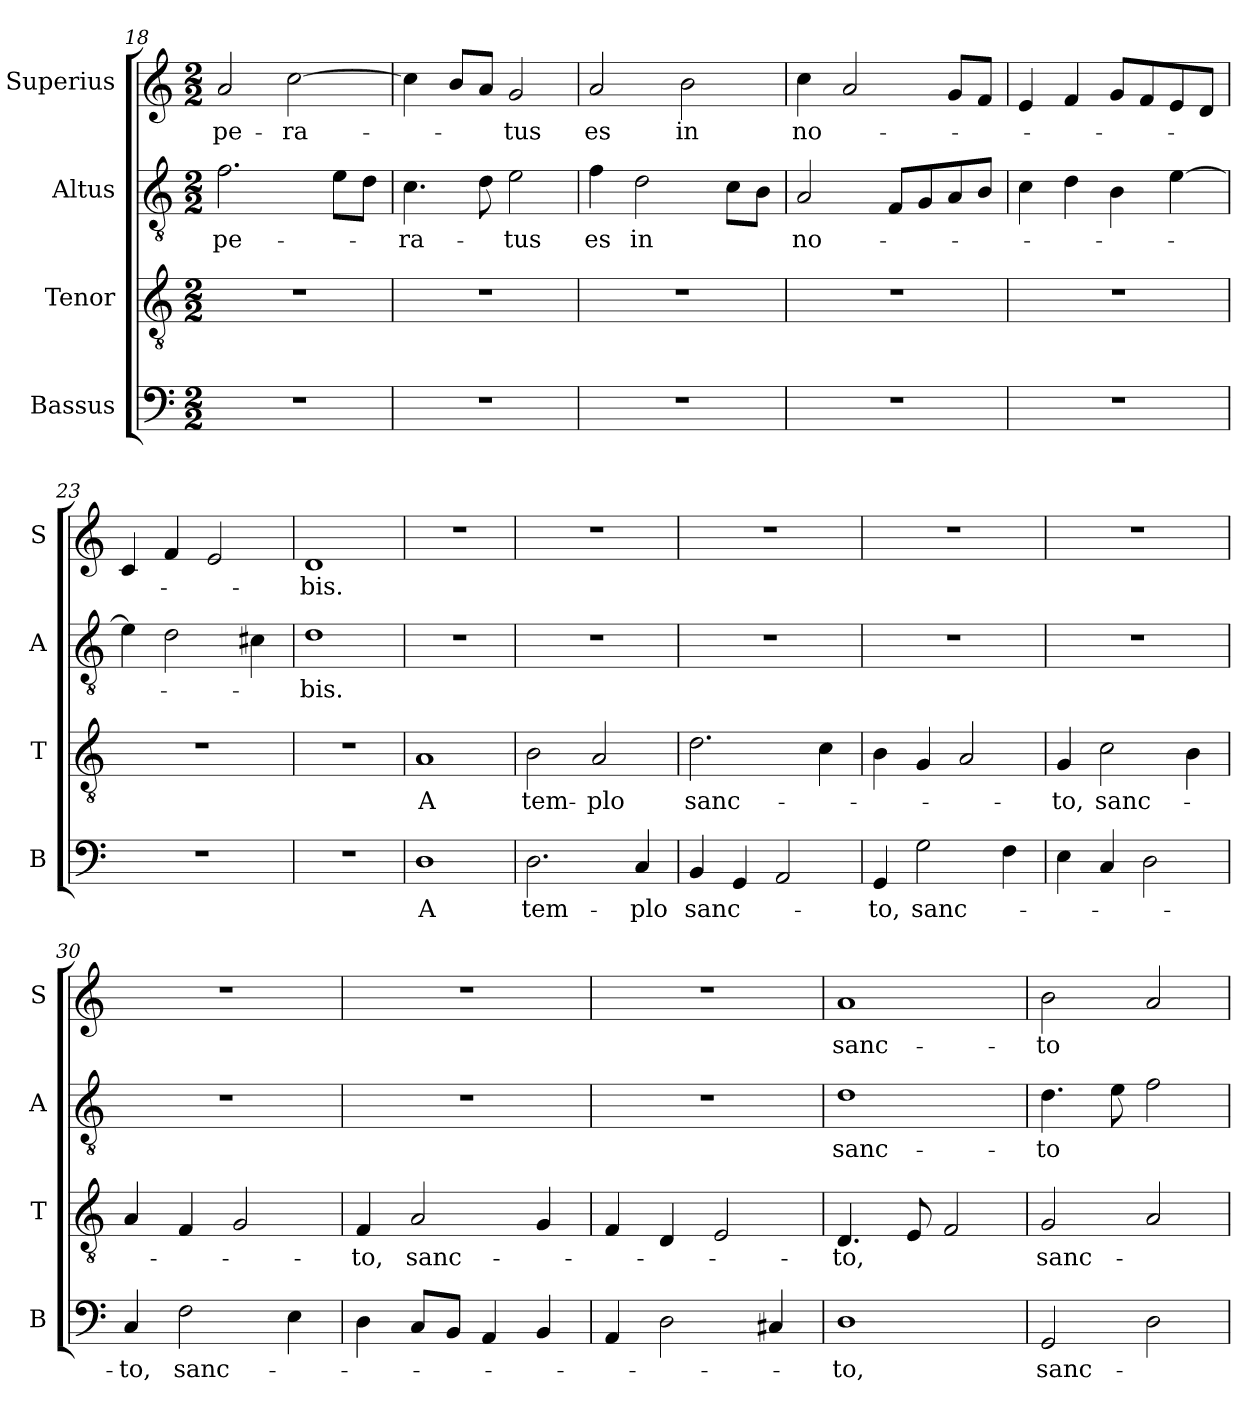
**kern	**text	**kern	**text	**kern	**text	**kern	**text
*part4	*part4	*part3	*part3	*part2	*part2	*part1	*part1
*staff4	*staff4	*staff3	*staff3	*staff2	*staff2	*staff1	*staff1
*I"Bassus	*	*I"Tenor	*	*I"Altus	*	*I"Superius	*
*I'B	*	*I'T	*	*I'A	*	*I'S	*
*clefF4	*	*clefGv2	*	*clefGv2	*	*clefG2	*
*k[]	*	*k[]	*	*k[]	*	*k[]	*
*M2/2	*	*M2/2	*	*M2/2	*	*M2/2	*
=18	=18	=18	=18	=18	=18	=18	=18
1r	.	1r	.	2.f	-pe-	2a	-pe-
.	.	.	.	.	.	[2cc	-ra-
.	.	.	.	8eL	.	.	.
.	.	.	.	8dJ	.	.	.
=19	=19	=19	=19	=19	=19	=19	=19
1r	.	1r	.	4.c	-ra-	4cc]	.
.	.	.	.	.	.	8bL	.
.	.	.	.	8d	.	8aJ	.
.	.	.	.	2e	-tus	2g	-tus
=20	=20	=20	=20	=20	=20	=20	=20
1r	.	1r	.	4f	es	2a	es
.	.	.	.	2d	in	.	.
.	.	.	.	.	.	2b	in
.	.	.	.	8cL	.	.	.
.	.	.	.	8BJ	.	.	.
=21	=21	=21	=21	=21	=21	=21	=21
1r	.	1r	.	2A	no-	4cc	no-
.	.	.	.	.	.	2a	.
.	.	.	.	8FL	.	.	.
.	.	.	.	8G	.	.	.
.	.	.	.	8A	.	8gL	.
.	.	.	.	8BJ	.	8fJ	.
=22	=22	=22	=22	=22	=22	=22	=22
1r	.	1r	.	4c	.	4e	.
.	.	.	.	4d	.	4f	.
.	.	.	.	4B	.	8gL	.
.	.	.	.	.	.	8f	.
.	.	.	.	[4e	.	8e	.
.	.	.	.	.	.	8dJ	.
=23	=23	=23	=23	=23	=23	=23	=23
1r	.	1r	.	4e]	.	4c	.
.	.	.	.	2d	.	4f	.
.	.	.	.	.	.	2e	.
.	.	.	.	4c#X	.	.	.
=24	=24	=24	=24	=24	=24	=24	=24
1r	.	1r	.	1d	-bis.	1d	-bis.
=25	=25	=25	=25	=25	=25	=25	=25
1D	A	1A	A	1r	.	1r	.
=26	=26	=26	=26	=26	=26	=26	=26
2.D	tem-	2B	tem-	1r	.	1r	.
.	.	2A	-plo	.	.	.	.
4C	-plo	.	.	.	.	.	.
=27	=27	=27	=27	=27	=27	=27	=27
4BB	sanc-	2.d	sanc-	1r	.	1r	.
4GG	.	.	.	.	.	.	.
2AA	.	.	.	.	.	.	.
.	.	4c	.	.	.	.	.
=28	=28	=28	=28	=28	=28	=28	=28
4GG	-to,	4B	.	1r	.	1r	.
!	!LO:LY:i	!	!	!	!	!	!
2G	sanc-	4G	.	.	.	.	.
.	.	2A	.	.	.	.	.
4F	.	.	.	.	.	.	.
=29	=29	=29	=29	=29	=29	=29	=29
4E	.	4G	-to,	1r	.	1r	.
!	!	!	!LO:LY:i	!	!	!	!
4C	.	2c	sanc-	.	.	.	.
2D	.	.	.	.	.	.	.
.	.	4B	.	.	.	.	.
=30	=30	=30	=30	=30	=30	=30	=30
!	!LO:LY:i	!	!	!	!	!	!
4C	-to,	4A	.	1r	.	1r	.
!	!LO:LY:i	!	!	!	!	!	!
2F	sanc-	4F	.	.	.	.	.
.	.	2G	.	.	.	.	.
4E	.	.	.	.	.	.	.
=31	=31	=31	=31	=31	=31	=31	=31
!	!	!	!LO:LY:i	!	!	!	!
4D	.	4F	-to,	1r	.	1r	.
!	!	!	!LO:LY:i	!	!	!	!
8CL	.	2A	sanc-	.	.	.	.
8BBJ	.	.	.	.	.	.	.
4AA	.	.	.	.	.	.	.
4BB	.	4G	.	.	.	.	.
=32	=32	=32	=32	=32	=32	=32	=32
4AA	.	4F	.	1r	.	1r	.
2D	.	4D	.	.	.	.	.
.	.	2E	.	.	.	.	.
4C#X	.	.	.	.	.	.	.
=33	=33	=33	=33	=33	=33	=33	=33
!	!LO:LY:i	!	!LO:LY:i	!	!	!	!
1D	-to,	4.D	-to,	1d	sanc-	1a	sanc-
.	.	8E	.	.	.	.	.
.	.	2F	.	.	.	.	.
=34	=34	=34	=34	=34	=34	=34	=34
!	!LO:LY:i	!	!LO:LY:i	!	!	!	!
2GG	sanc-	2G	sanc-	4.d	-to	2b	-to
.	.	.	.	8e	.	.	.
2D	.	2A	.	2f	.	2a	.
=	=	=	=	=	=	=	=
*-	*-	*-	*-	*-	*-	*-	*-
